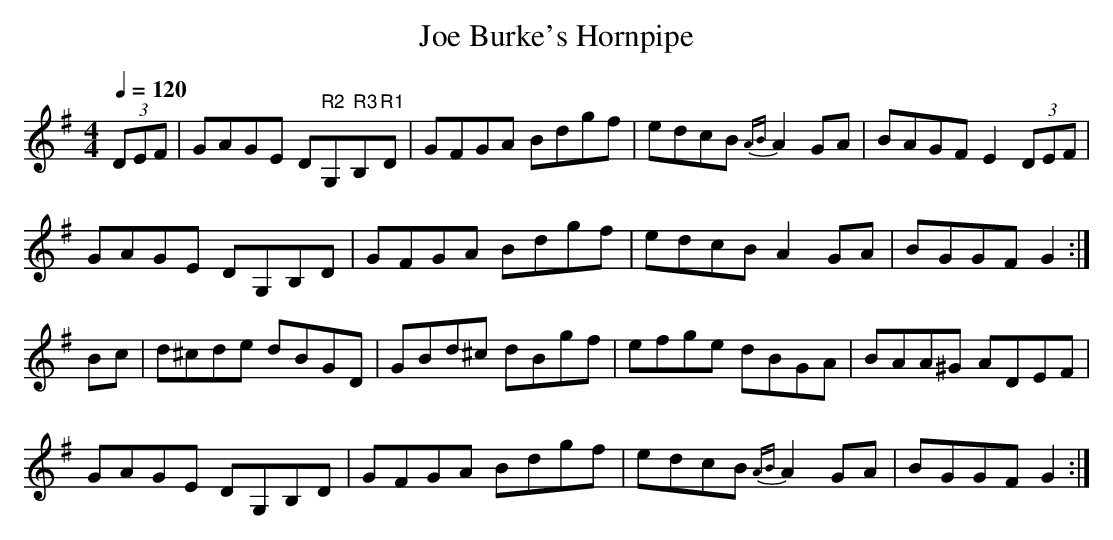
X:1
T:Joe Burke's Hornpipe
M:4/4
L:1/8
Q:1/4=120
K:G
(3DEF | GAGE D"R2"G," R3"B,"R1"D | GFGA Bdgf | edcB {AB}A2 GA | BAGF E2 (3DEF |
GAGE DG,B,D | GFGA Bdgf | edcB A2 GA | BGGF G2 :|
Bc | d^cde dBGD | GBd^c dBgf | efge dBGA | BAA^G ADEF |
GAGE DG,B,D | GFGA Bdgf | edcB {AB}A2 GA | BGGF G2 :|
